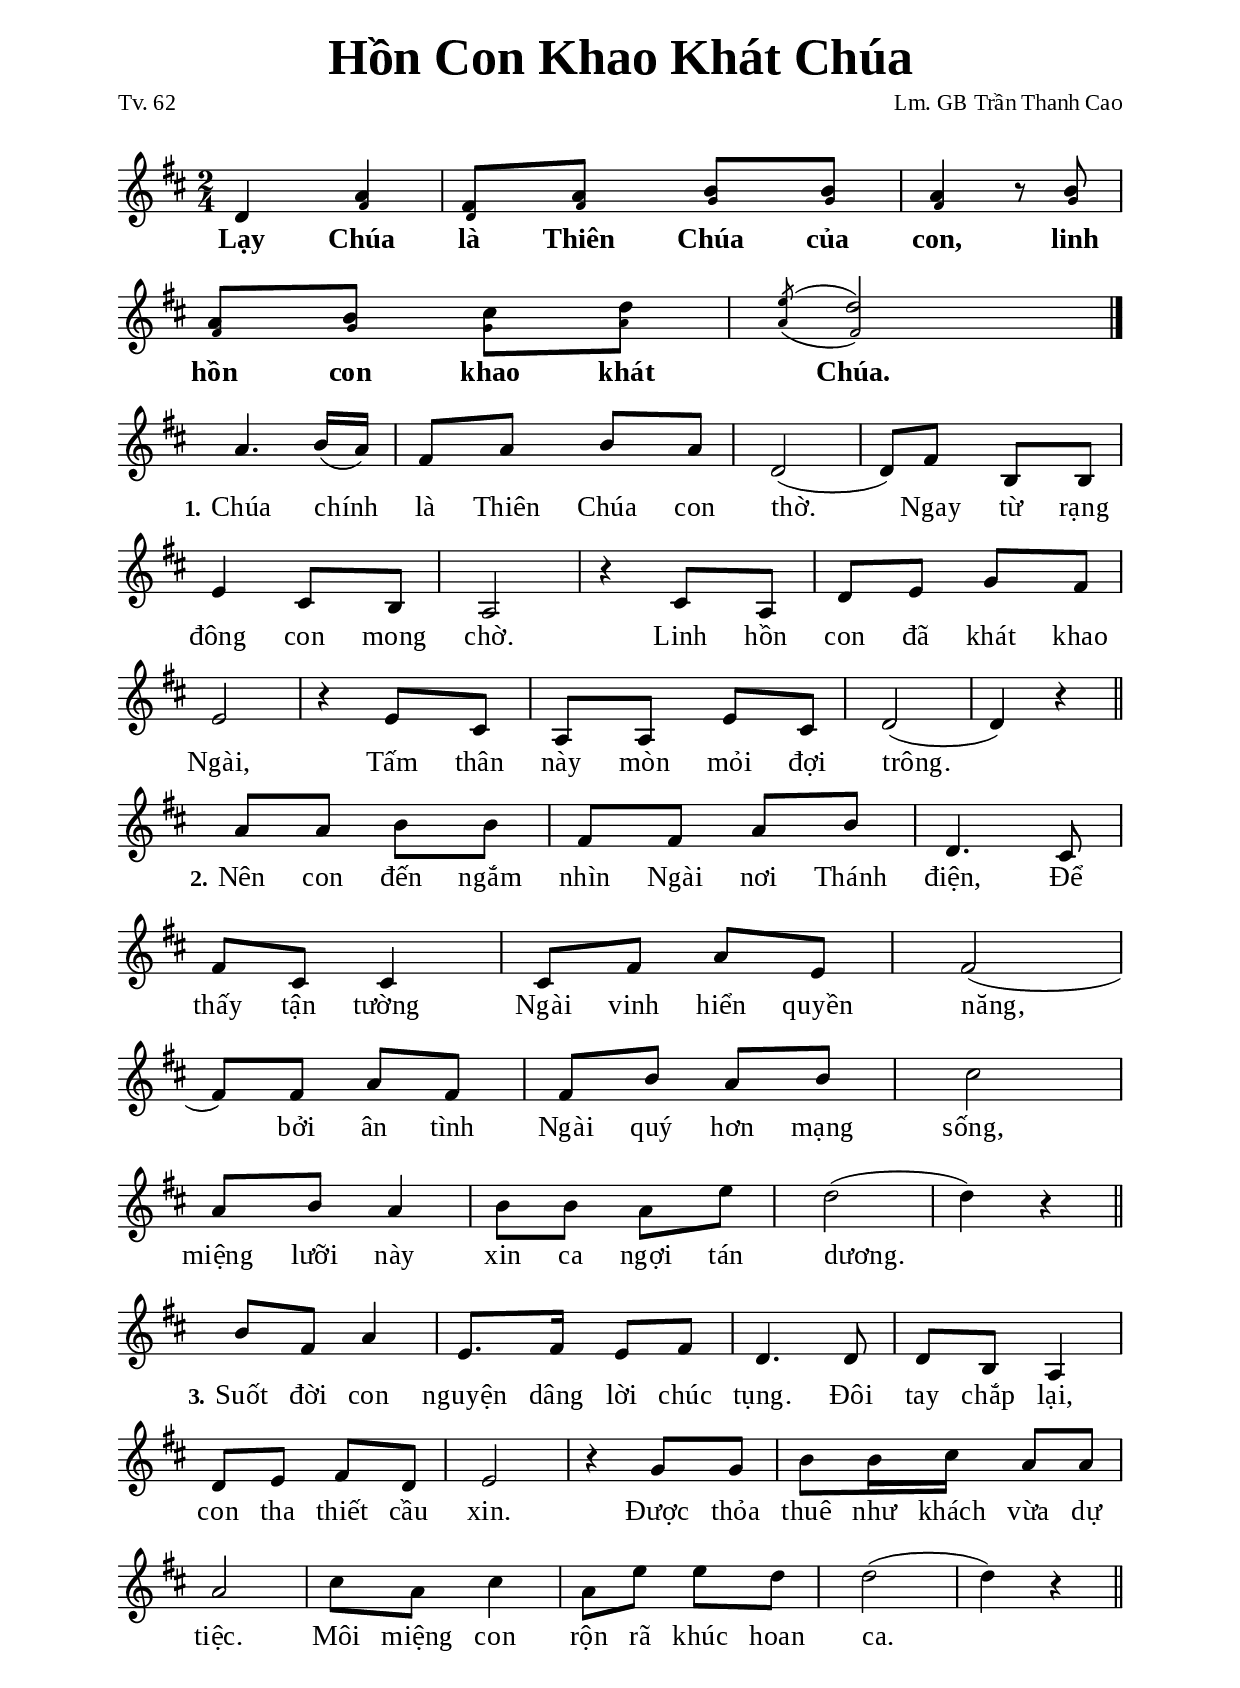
% Cài đặt chung
\version "2.22.1"
\include "english.ly"

\header {
  title = \markup { \fontsize #3 "Hồn Con Khao Khát Chúa" }
  poet = "Tv. 62"
  composer = "Lm. GB Trần Thanh Cao"
  arranger = " "
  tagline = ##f
}

% Nhạc điệp khúc
nhacDiepKhucSop = \relative c' {
  d4 a' |
  fs8 a b b |
  a4 r8 b |
  a b cs d |
  \slashedGrace {e8 ^(} d2) \bar "|."
}

nhacDiepKhucBas = \relative c' {
  d4 fs |
  d8 fs g g |
  fs4 r8 g |
  fs g g a |
  \slashedGrace { a8 _(} fs2)
}

% Nhạc phiên khúc
nhacPhienKhucMot = \relative c'' {
  a4. b16 (a) |
  fs8 a b a |
  d,2 ( |
  d8) fs b, b |
  e4 cs8 b |
  a2 |
  r4 cs8 a |
  d e g fs |
  e2 |
  r4 e8 cs |
  a a e' cs |
  d2 ( |
  d4) r \bar "||"
}

nhacPhienKhucHai = \relative c'' {
  a8 a b b |
  fs fs a b |
  d,4. cs8 |
  fs cs cs4 |
  cs8 fs a e |
  fs2 ( |
  fs8) fs a fs |
  fs b a b |
  cs2 |
  a8 b a4 |
  b8 b a e' |
  d2 ( |
  d4) r \bar "||"
}

nhacPhienKhucBa = \relative c'' {
  b8 fs a4 |
  e8. fs16 e8 fs |
  d4. d8 |
  d b a4 |
  d8 e fs d |
  e2 |
  r4 g8 g 
  b8 b16 cs a8 a |
  a2 |
  cs8 a cs4 |
  a8 e' e d |
  d2 ( |
  d4) r \bar "||"
}

% Lời điệp khúc
loiDiepKhuc = \lyricmode {
  Lạy Chúa là Thiên Chúa của con,
  linh hồn con khao khát Chúa.
}

% Lời phiên khúc
loiPhienKhucMot = \lyricmode {
  \set stanza = #"1."
  Chúa chính là Thiên Chúa con thờ.
  Ngay từ rạng đông con mong chờ.
  Linh hồn con đã khát khao Ngài,
  Tấm thân này mòn mỏi đợi trông.
}

loiPhienKhucHai = \lyricmode {
  \set stanza = #"2."
  Nên con đến ngắm nhìn Ngài nơi Thánh điện,
  Để thấy tận tường Ngài vinh hiển quyền năng,
  bởi ân tình Ngài quý hơn mạng sống,
  miệng lưỡi này xin ca ngợi tán dương.
}

loiPhienKhucBa = \lyricmode {
  \set stanza = #"3."
  Suốt đời con nguyện dâng lời chúc tụng.
  Đôi tay chắp lại, con tha thiết cầu xin.
  Được thỏa thuê như khách vừa dự tiệc.
  Môi miệng con rộn rã khúc hoan ca.
}


% Dàn trang
\paper {
  #(set-paper-size "a4")
  top-margin = 10\mm
  bottom-margin = 10\mm
  left-margin = 20\mm
  right-margin = 20\mm
  indent = #0
  #(define fonts
    (make-pango-font-tree
      "Liberation Serif"
      "Liberation Serif"
      "Liberation Serif"
      (/ 20 20)))
  page-count = #1
  system-system-spacing = #'((basic-distance . 12.5))
  score-system-spacing = #'((basic-distance . 12.5))
}

% Thiết lập tông và nhịp
TongNhip = { \key d \major \time 2/4 }

% Đổi kích thước nốt cho bè phụ
notBePhu =
#(define-music-function (font-size music) (number? ly:music?)
   (for-some-music
     (lambda (m)
       (if (music-is-of-type? m 'rhythmic-event)
           (begin
             (set! (ly:music-property m 'tweaks)
                   (cons `(font-size . ,font-size)
                         (ly:music-property m 'tweaks)))
             #t)
           #f))
     music)
   music)

\score {
  \new ChoirStaff <<
    \new Staff = diepKhuc \with {
        \consists "Merge_rests_engraver"
        %\magnifyStaff #(magstep +1)
        printPartCombineTexts = ##f
      }
      <<
      \new Voice \TongNhip \partCombine 
        \nhacDiepKhucSop
        \notBePhu -3 { \nhacDiepKhucBas }
      \new NullVoice = nhacThamChieu \nhacDiepKhucSop
      \new Lyrics \lyricsto nhacThamChieu \loiDiepKhuc
      >>
  >>
  \layout {
    \override Lyrics.LyricText.font-series = #'bold
    \override Lyrics.LyricText.font-size = #+2
    \override Lyrics.LyricSpace.minimum-distance = #6
    \override Score.BarNumber.break-visibility = ##(#f #f #f)
    \override Score.SpacingSpanner.uniform-stretching = ##t
  }
}

\score {
  \new ChoirStaff <<
    \new Staff = phienKhuc \with {
        %\magnifyStaff #(magstep +1)
      }
      <<
      \new Voice = beSop {
        \TongNhip \nhacPhienKhucMot
      }
    >>
    \new Lyrics \lyricsto beSop \loiPhienKhucMot
  >>
  \layout {
    \override Staff.TimeSignature.transparent = ##t
    \override Lyrics.LyricText.font-size = #+2
    \override Lyrics.LyricSpace.minimum-distance = #3.5
    \override Score.BarNumber.break-visibility = ##(#f #f #f)
    \override Score.SpacingSpanner.uniform-stretching = ##t
  }
}

\score {
  \new ChoirStaff <<
    \new Staff = phienKhuc \with {
        %\magnifyStaff #(magstep +1)
      }
      <<
      \new Voice = beSop {
        \TongNhip \nhacPhienKhucHai
      }
    >>
    \new Lyrics \lyricsto beSop \loiPhienKhucHai
  >>
  \layout {
    \override Staff.TimeSignature.transparent = ##t
    \override Lyrics.LyricText.font-size = #+2
    \override Lyrics.LyricSpace.minimum-distance = #3.5
    \override Score.BarNumber.break-visibility = ##(#f #f #f)
    \override Score.SpacingSpanner.uniform-stretching = ##t
  }
}

\score {
  \new ChoirStaff <<
    \new Staff = phienKhuc \with {
        %\magnifyStaff #(magstep +1)
      }
      <<
      \new Voice = beSop {
        \TongNhip \nhacPhienKhucBa
      }
    >>
    \new Lyrics \lyricsto beSop \loiPhienKhucBa
  >>
  \layout {
    \override Staff.TimeSignature.transparent = ##t
    \override Lyrics.LyricText.font-size = #+2
    \override Lyrics.LyricSpace.minimum-distance = #2.0
    \override Score.BarNumber.break-visibility = ##(#f #f #f)
    \override Score.SpacingSpanner.uniform-stretching = ##t
  }
}
